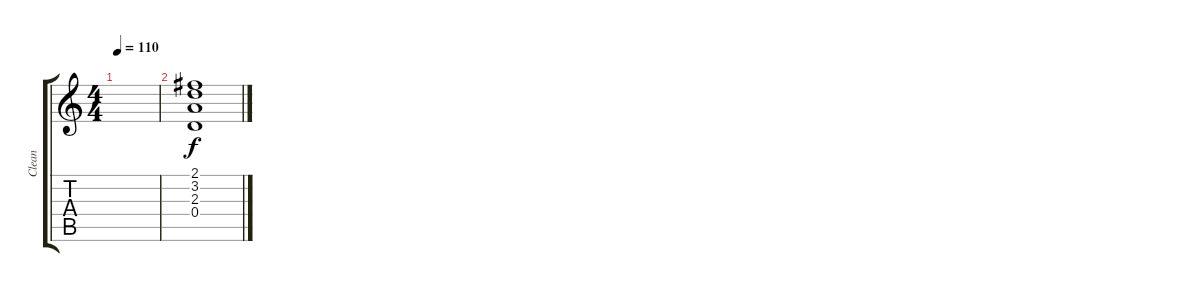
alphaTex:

\track ("Clean" "Clean") {instrument electricguitarclean}
\staff {score tabs}
\tuning (E4 B3 G3 D3 A2 E2) {hide}
\ts (4 4)
\tempo 110
\clef g2
\ks c
|
(2.1 3.2 2.3 0.4).1
